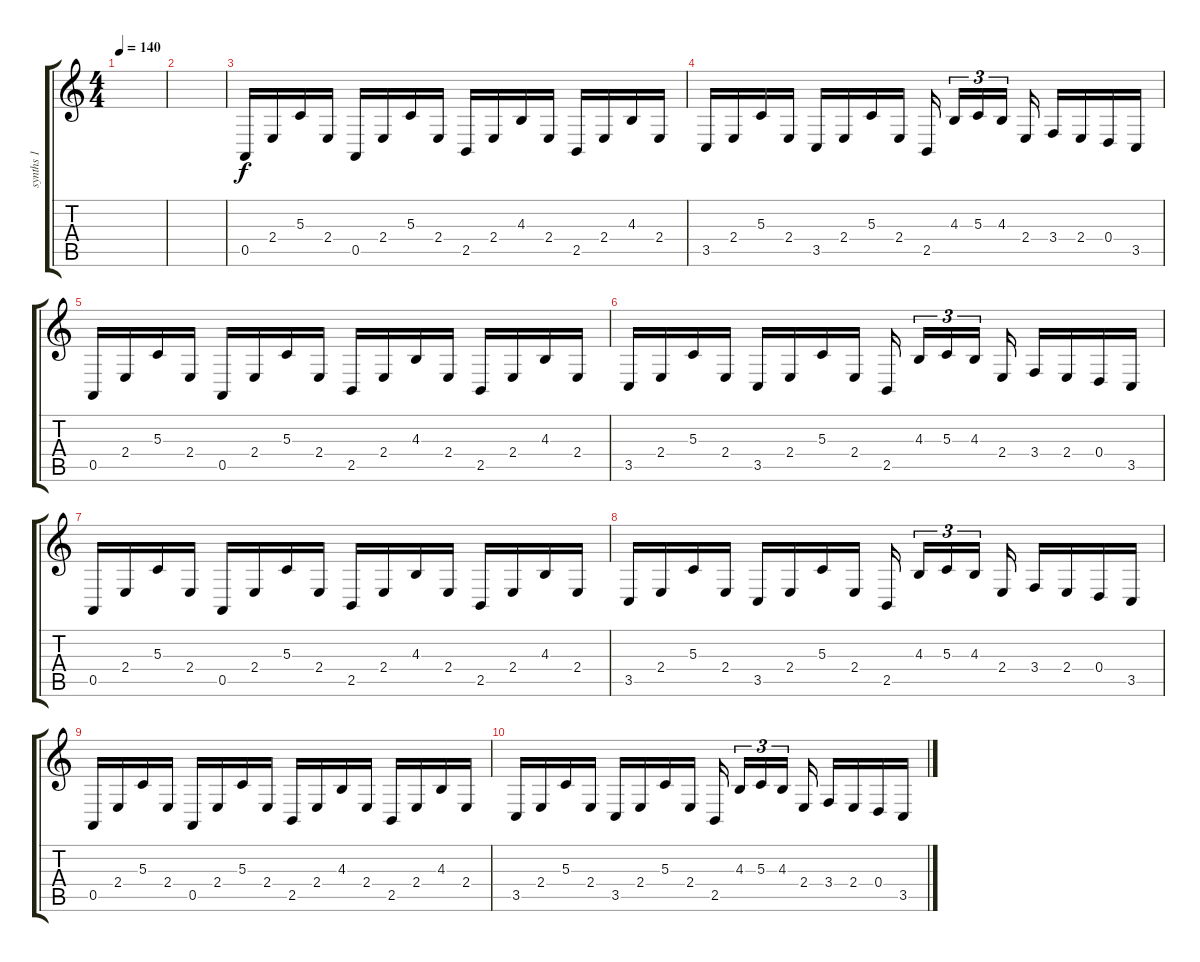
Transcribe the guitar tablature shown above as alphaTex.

\track ("synths 1" "synths 1") {instrument choiraahs}
\staff {score tabs}
\tuning (E4 B3 G3 D3 A2 E2) {hide}
\ts (4 4)
\tempo 140
\clef g2
\ks c
|
|
0.5.16{instrument harpsichord} 2.4.16 5.3.16 2.4.16 0.5.16 2.4.16 5.3.16 2.4.16 2.5.16 2.4.16 4.3.16 2.4.16 2.5.16 2.4.16 4.3.16 2.4.16 |
3.5.16 2.4.16 5.3.16 2.4.16 3.5.16 2.4.16 5.3.16 2.4.16 2.5.16 4.3.16{tu (3 2)} 5.3.16{tu (3 2)} 4.3.16{tu (3 2)} 2.4.16 3.4.16 2.4.16 0.4.16 3.5.16 |
0.5.16{instrument harpsichord} 2.4.16 5.3.16 2.4.16 0.5.16 2.4.16 5.3.16 2.4.16 2.5.16 2.4.16 4.3.16 2.4.16 2.5.16 2.4.16 4.3.16 2.4.16 |
3.5.16 2.4.16 5.3.16 2.4.16 3.5.16 2.4.16 5.3.16 2.4.16 2.5.16 4.3.16{tu (3 2)} 5.3.16{tu (3 2)} 4.3.16{tu (3 2)} 2.4.16 3.4.16 2.4.16 0.4.16 3.5.16 |
0.5.16{instrument harpsichord} 2.4.16 5.3.16 2.4.16 0.5.16 2.4.16 5.3.16 2.4.16 2.5.16 2.4.16 4.3.16 2.4.16 2.5.16 2.4.16 4.3.16 2.4.16 |
3.5.16 2.4.16 5.3.16 2.4.16 3.5.16 2.4.16 5.3.16 2.4.16 2.5.16 4.3.16{tu (3 2)} 5.3.16{tu (3 2)} 4.3.16{tu (3 2)} 2.4.16 3.4.16 2.4.16 0.4.16 3.5.16 |
0.5.16{instrument harpsichord} 2.4.16 5.3.16 2.4.16 0.5.16 2.4.16 5.3.16 2.4.16 2.5.16 2.4.16 4.3.16 2.4.16 2.5.16 2.4.16 4.3.16 2.4.16 |
3.5.16 2.4.16 5.3.16 2.4.16 3.5.16 2.4.16 5.3.16 2.4.16 2.5.16 4.3.16{tu (3 2)} 5.3.16{tu (3 2)} 4.3.16{tu (3 2)} 2.4.16 3.4.16 2.4.16 0.4.16 3.5.16
